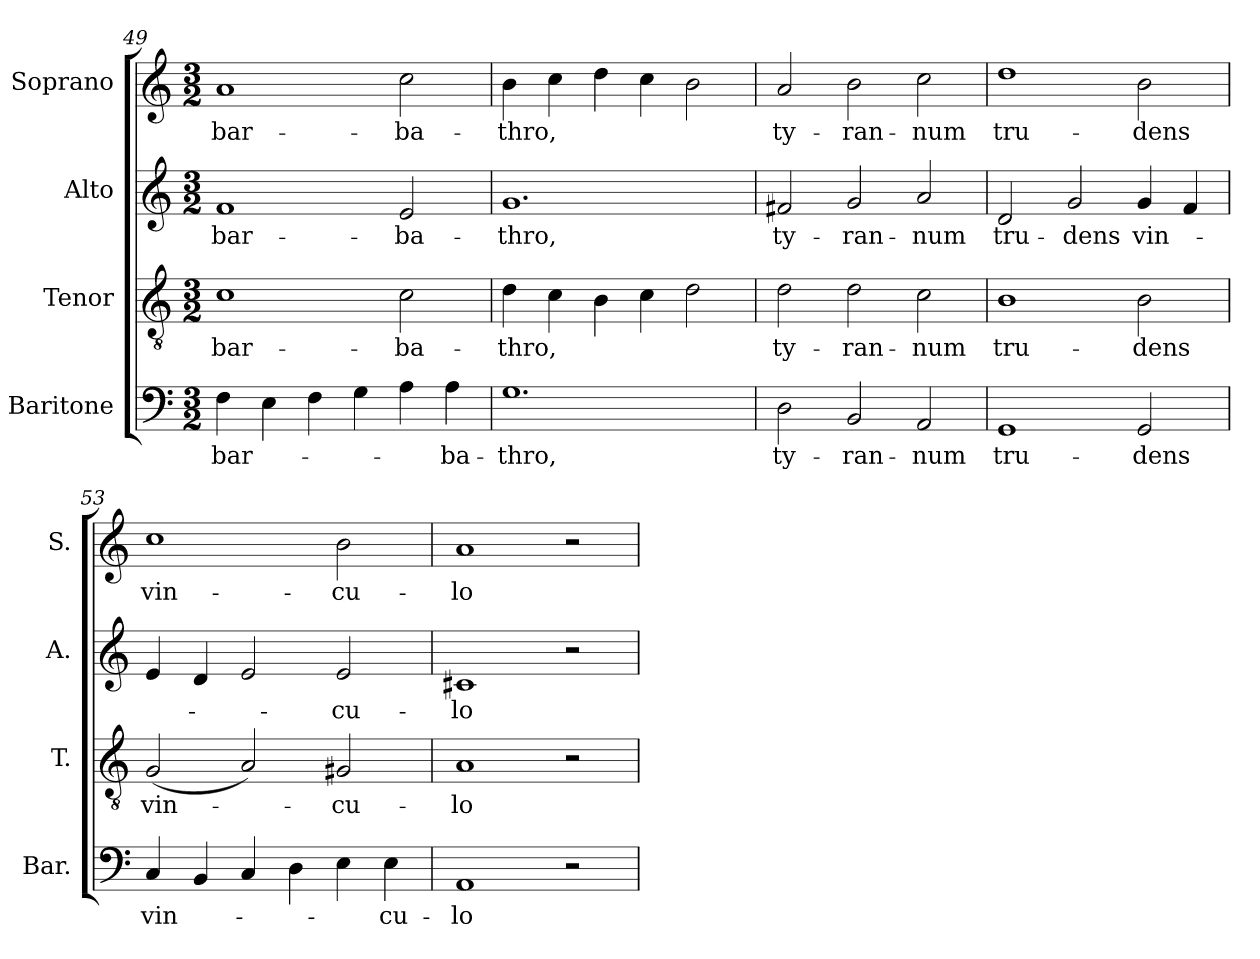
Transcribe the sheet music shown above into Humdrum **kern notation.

**kern	**text	**kern	**text	**kern	**text	**kern	**text
*part4	*part4	*part3	*part3	*part2	*part2	*part1	*part1
*staff4	*staff4	*staff3	*staff3	*staff2	*staff2	*staff1	*staff1
*I"Baritone	*	*I"Tenor	*	*I"Alto	*	*I"Soprano	*
*I'Bar.	*	*I'T.	*	*I'A.	*	*I'S.	*
*clefF4	*	*clefGv2	*	*clefG2	*	*clefG2	*
*	*	*ITrd7c12	*	*	*	*	*
*k[]	*	*k[]	*	*k[]	*	*k[]	*
*C:	*	*C:	*	*C:	*	*C:	*
*M3/2	*	*M3/2	*	*M3/2	*	*M3/2	*
=49	=49	=49	=49	=49	=49	=49	=49
!	!LO:LY:b:color=#000000	!	!	!	!	!	!
!	!	!	!LO:LY:b:color=#000000	!	!	!	!
!	!	!	!	!	!LO:LY:b:color=#000000	!	!
!	!	!	!	!	!	!	!LO:LY:b:color=#000000
4Fi\	bar-	1Ci	bar-	1fi	bar-	1ai	bar-
4Ei\	.	.	.	.	.	.	.
4Fi\	.	.	.	.	.	.	.
4Gi\	.	.	.	.	.	.	.
!	!	!	!LO:LY:b:color=#000000	!	!	!	!
!	!	!	!	!	!LO:LY:b:color=#000000	!	!
!	!	!	!	!	!	!	!LO:LY:b:color=#000000
4Ai\	.	2Ci\	-ba-	2ei/	-ba-	2cci\	-ba-
!	!LO:LY:b:color=#000000	!	!	!	!	!	!
4Ai\	-ba-	.	.	.	.	.	.
!!LO:LB:g=z
=50	=50	=50	=50	=50	=50	=50	=50
!	!LO:LY:b:color=#000000	!	!	!	!	!	!
!	!	!	!LO:LY:b:color=#000000	!	!	!	!
!	!	!	!	!	!LO:LY:b:color=#000000	!	!
!	!	!	!	!	!	!	!LO:LY:b:color=#000000
1.Gi	-thro,	4Di\	-thro,	1.gi	-thro,	4bi\	-thro,
.	.	4Ci\	.	.	.	4cci\	.
.	.	4BBi\	.	.	.	4ddi\	.
.	.	4Ci\	.	.	.	4cci\	.
.	.	2Di\	.	.	.	2bi\	.
=51	=51	=51	=51	=51	=51	=51	=51
!	!LO:LY:b:color=#000000	!	!	!	!	!	!
!	!	!	!LO:LY:b:color=#000000	!	!	!	!
!	!	!	!	!	!LO:LY:b:color=#000000	!	!
!	!	!	!	!	!	!	!LO:LY:b:color=#000000
2Di\	ty-	2Di\	ty-	2f#Xi/	ty-	2ai/	ty-
!	!LO:LY:b:color=#000000	!	!	!	!	!	!
!	!	!	!LO:LY:b:color=#000000	!	!	!	!
!	!	!	!	!	!LO:LY:b:color=#000000	!	!
!	!	!	!	!	!	!	!LO:LY:b:color=#000000
2BBi/	-ran-	2Di\	-ran-	2gi/	-ran-	2bi\	-ran-
!	!LO:LY:b:color=#000000	!	!	!	!	!	!
!	!	!	!LO:LY:b:color=#000000	!	!	!	!
!	!	!	!	!	!LO:LY:b:color=#000000	!	!
!	!	!	!	!	!	!	!LO:LY:b:color=#000000
2AAi/	-num	2Ci\	-num	2ai/	-num	2cci\	-num
=52	=52	=52	=52	=52	=52	=52	=52
!	!LO:LY:b:color=#000000	!	!	!	!	!	!
!	!	!	!LO:LY:b:color=#000000	!	!	!	!
!	!	!	!	!	!LO:LY:b:color=#000000	!	!
!	!	!	!	!	!	!	!LO:LY:b:color=#000000
1GGi	tru-	1BBi	tru-	2di/	tru-	1ddi	tru-
!	!	!	!	!	!LO:LY:b:color=#000000	!	!
.	.	.	.	2gi/	-dens	.	.
!	!LO:LY:b:color=#000000	!	!	!	!	!	!
!	!	!	!LO:LY:b:color=#000000	!	!	!	!
!	!	!	!	!	!LO:LY:b:color=#000000	!	!
!	!	!	!	!	!	!	!LO:LY:b:color=#000000
2GGi/	-dens	2BBi\	-dens	4gi/	vin-	2bi\	-dens
.	.	.	.	4fi/	.	.	.
=53	=53	=53	=53	=53	=53	=53	=53
!	!LO:LY:b:color=#000000	!	!	!	!	!	!
!	!	!	!LO:LY:b:color=#000000	!	!	!	!
!	!	!	!	!	!	!	!LO:LY:b:color=#000000
4Ci/	vin-	(2GGi/	vin-	4ei/	.	1cci	vin-
4BBi/	.	.	.	4di/	.	.	.
4Ci/	.	2AAi/)	.	2ei/	.	.	.
4Di\	.	.	.	.	.	.	.
!	!	!	!LO:LY:b:color=#000000	!	!	!	!
!	!	!	!	!	!LO:LY:b:color=#000000	!	!
!	!	!	!	!	!	!	!LO:LY:b:color=#000000
4Ei\	.	2GG#Xi/	-cu-	2ei/	-cu-	2bi\	-cu-
!	!LO:LY:b:color=#000000	!	!	!	!	!	!
4Ei\	-cu-	.	.	.	.	.	.
=54	=54	=54	=54	=54	=54	=54	=54
!	!LO:LY:b:color=#000000	!	!	!	!	!	!
!	!	!	!LO:LY:b:color=#000000	!	!	!	!
!	!	!	!	!	!LO:LY:b:color=#000000	!	!
!	!	!	!	!	!	!	!LO:LY:b:color=#000000
1AAi	-lo	1AAi	-lo	1c#Xi	-lo	1ai	-lo
2r	.	2r	.	2r	.	2r	.
=	=	=	=	=	=	=	=
*-	*-	*-	*-	*-	*-	*-	*-
